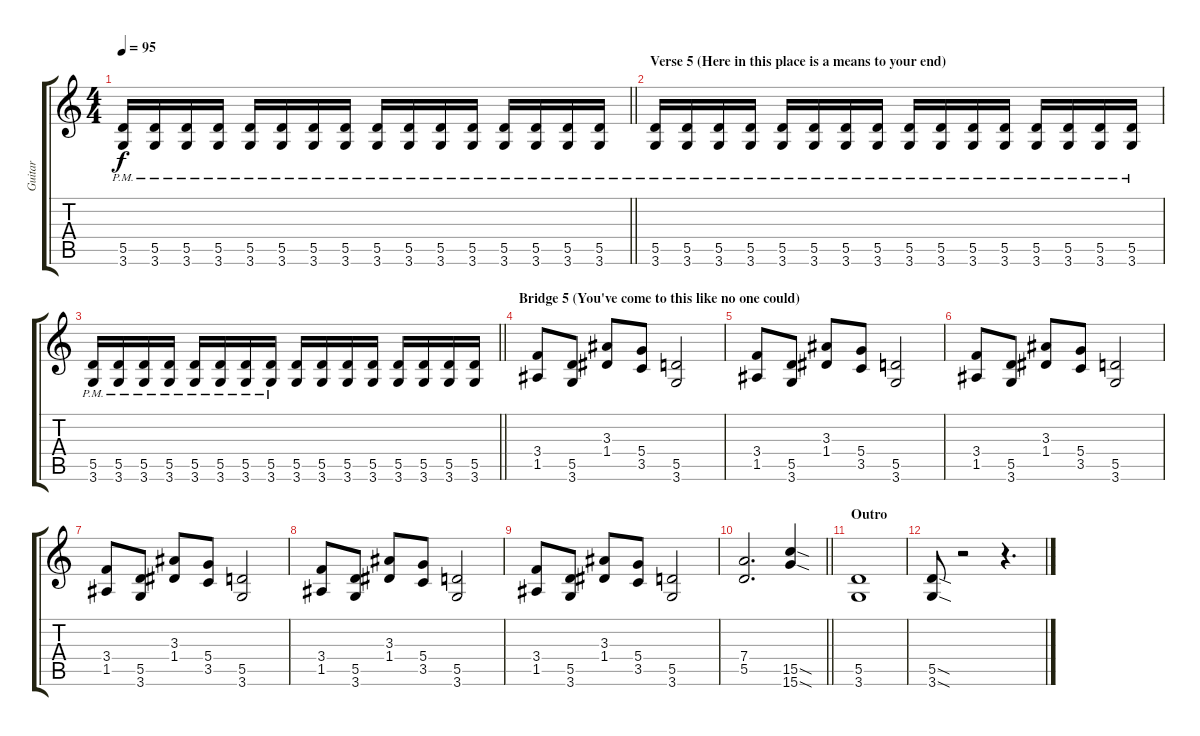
\track ("Guitar" "Guitar") {instrument distortionguitar}
\staff {score tabs}
\tuning (E4 B3 G3 D3 A2 E2) {hide}
\ts (4 4)
\tempo 95
\clef g2
\barLineRight lightlight
\ks c
(5.5{pm} 3.6{pm}).16{dy f} (5.5{pm} 3.6{pm}).16 (5.5{pm} 3.6{pm}).16 (5.5{pm} 3.6{pm}).16 (5.5{pm} 3.6{pm}).16 (5.5{pm} 3.6{pm}).16 (5.5{pm} 3.6{pm}).16 (5.5{pm} 3.6{pm}).16 (5.5{pm} 3.6{pm}).16 (5.5{pm} 3.6{pm}).16 (5.5{pm} 3.6{pm}).16 (5.5{pm} 3.6{pm}).16 (5.5{pm} 3.6{pm}).16 (5.5{pm} 3.6{pm}).16 (5.5{pm} 3.6{pm}).16 (5.5{pm} 3.6{pm}).16 |
\section ("" "Verse 5 (Here in this place is a means to your end)")
(5.5{pm} 3.6{pm}).16 (5.5{pm} 3.6{pm}).16 (5.5{pm} 3.6{pm}).16 (5.5{pm} 3.6{pm}).16 (5.5{pm} 3.6{pm}).16 (5.5{pm} 3.6{pm}).16 (5.5{pm} 3.6{pm}).16 (5.5{pm} 3.6{pm}).16 (5.5{pm} 3.6{pm}).16 (5.5{pm} 3.6{pm}).16 (5.5{pm} 3.6{pm}).16 (5.5{pm} 3.6{pm}).16 (5.5{pm} 3.6{pm}).16 (5.5{pm} 3.6{pm}).16 (5.5{pm} 3.6{pm}).16 (5.5{pm} 3.6{pm}).16 |
\barLineRight lightlight
(5.5{pm} 3.6{pm}).16 (5.5{pm} 3.6{pm}).16 (5.5{pm} 3.6{pm}).16 (5.5{pm} 3.6{pm}).16 (5.5{pm} 3.6{pm}).16 (5.5{pm} 3.6{pm}).16 (5.5{pm} 3.6{pm}).16 (5.5{pm} 3.6{pm}).16 (5.5 3.6).16 (5.5 3.6).16 (5.5 3.6).16 (5.5 3.6).16 (5.5 3.6).16 (5.5 3.6).16 (5.5 3.6).16 (5.5 3.6).16 |
\section ("" "Bridge 5 (You've come to this like no one could)")
(3.4 1.5).8 (5.5 3.6).8 (3.3 1.4).8 (5.4 3.5).8 (5.5 3.6).2 |
(3.4 1.5).8 (5.5 3.6).8 (3.3 1.4).8 (5.4 3.5).8 (5.5 3.6).2 |
(3.4 1.5).8 (5.5 3.6).8 (3.3 1.4).8 (5.4 3.5).8 (5.5 3.6).2 |
(3.4 1.5).8 (5.5 3.6).8 (3.3 1.4).8 (5.4 3.5).8 (5.5 3.6).2 |
(3.4 1.5).8 (5.5 3.6).8 (3.3 1.4).8 (5.4 3.5).8 (5.5 3.6).2 |
(3.4 1.5).8 (5.5 3.6).8 (3.3 1.4).8 (5.4 3.5).8 (5.5 3.6).2 |
\barLineRight lightlight
(7.4 5.5).2{d} (15.5{sod} 15.6{sod}).4 |
\section ("" "Outro")
(5.5 3.6).1 |
(5.5{sod} 3.6{sod}).8 r.2 r.4{d}
